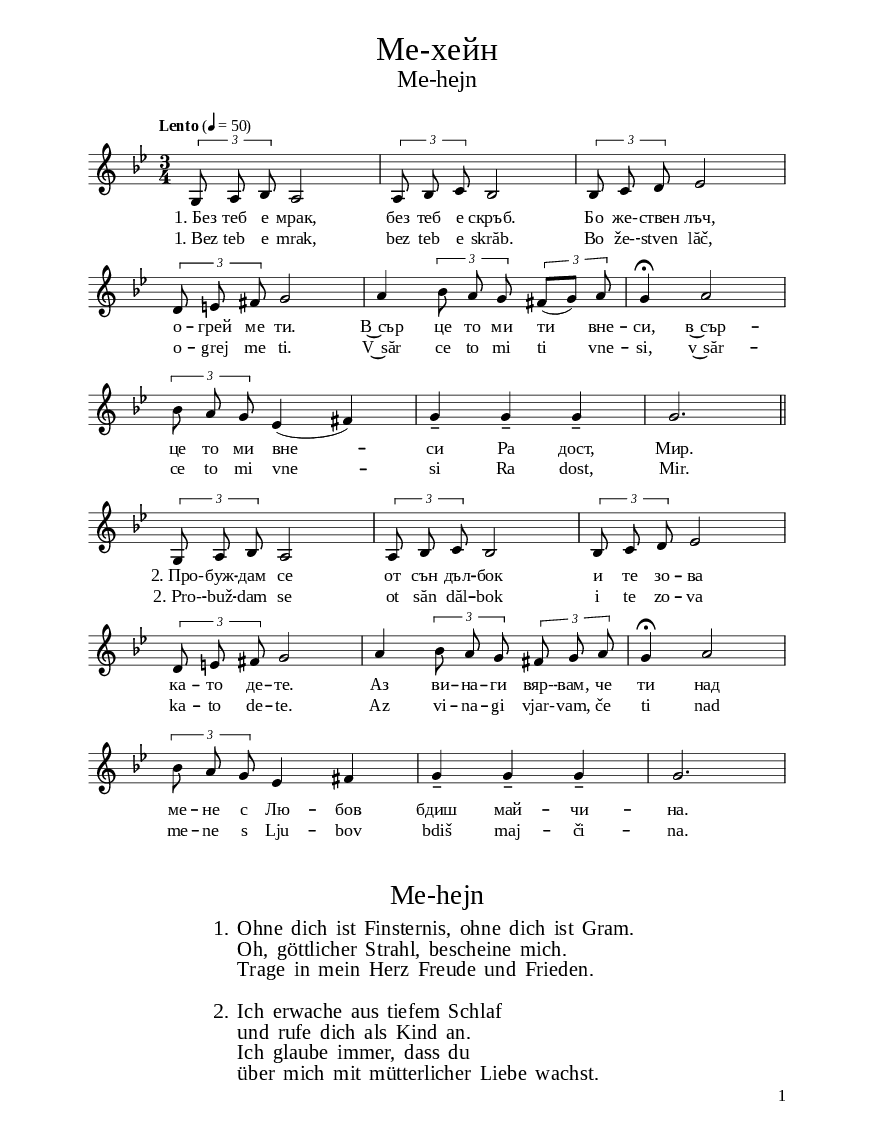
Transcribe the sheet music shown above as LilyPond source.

\version "2.24.2"

% include paper part and global functions
\include "include/globals.ily"

\bookpart {
  \label #'ref175_2
  \tocItem \markup "Ме-хейн – Me-hejn "
  \include "include/bookpart-paper.ily"
  \score {
    \include "include/score-layout.ily"

    \new Voice \absolute {
      \clef treble
      \key g \minor
      \time 3/4
      \tempoFunc "Lento" 4 "50"
      \autoBeamOff


      \times 2/3  {
        g8  a8 bes8
      }
      a2 | % 2

      \times 2/3  {
        a8  bes8 c'8
      }
      bes2 | % 3

      \times 2/3  {
        bes8  c'8 d'8
      }
      es'2 \break | % 4

      \times 2/3  {
        d'8  e'8 fis'8
      }
      g'2 | % 5
      a'4
      \times 2/3  {
        bes'8  a'8 g'8
      }

      \times 2/3  {
         fis'8 ( [g'8])  a'8
      }
      | % 6
      g'4 ^\fermata a'2 \break | % 7

      \times 2/3  {
        bes'8  a'8 g'8
      }
      \slurSolid
      es'4

      ( fis'4 )| % 8
      g'4 -- g'4 -- g'4 -- | % 9
      g'2. \bar "||" \break


      \times 2/3  {
        g8  a8 bes8
      }
      a2 | % 2

      \times 2/3  {
        a8  bes8 c'8
      }
      bes2 | % 3

      \times 2/3  {
        bes8  c'8 d'8
      }
      es'2 \break | % 4

      \times 2/3  {
        d'8  e'8 fis'8
      }
      g'2 | % 5
      a'4
      \times 2/3  {
        bes'8  a'8 g'8
      }

      \times 2/3  {
         fis'8 g'8  a'8
      }
      | % 6
      g'4 ^\fermata a'2 \break | % 7

      \times 2/3  {
        bes'8  a'8 g'8
      }
      es'4

       fis'4 | % 8
      g'4 -- g'4 -- g'4 -- | % 9
      g'2. 
    }

    \addlyrics {
      "1. Без" теб е мрак, без теб е скръб. Бо "же-" -- ствен лъч,
      о -- грей ме ти. В~сър це то ми ти вне -- си, в~сър -- це то ми вне -- си Ра дост, Мир.
        "2. Про-" -- буж -- дам се от сън дъл -- бок и те зо -- ва  ка -- то  де -- те.  
    Аз  ви -- на -- ги  "вяр-" -- вам,  че  ти над  ме -- не  с  Лю -- бов  бдиш  май -- чи -- на.
    }

    \addlyrics {
         "1. Bez" teb e mrak, bez teb e skrăb. Bo "že-" -- stven lăč,
      o -- grej me ti. V~săr ce to mi ti vne -- si, v~săr -- ce to mi vne -- si Ra dost, Mir.
        "2. Pro-" -- buž -- dam se ot săn dăl -- bok i te zo -- va  ka -- to  de -- te.  
    Az  vi -- na -- gi  "vjar-" -- vam,  če  ti nad  me -- ne  s  Lju -- bov  bdiš  maj -- či -- na.
    }

      \header {
        title = \titleFunc "Ме-хейн" "Me-hejn"
      }

      \midi{}

    } % score


    \markup \empty-one

    % include foreign translation(s) of the song
    \version "2.24.2"

\markup \fill-line { \fontsize #deTitleFontSize "Me-hejn" }
\markup \null
\markup \fontsize #deCoupletFontSize {
  \hspace #12
  \override #`(baseline-skip . ,deCoupletBaselineSkip)

  \column {



    \line { 1.  Ohne dich ist Finsternis, ohne dich ist Gram.}
    \line { "   " Oh, göttlicher Strahl, bescheine mich.}
    \line { "   " Trage in mein Herz Freude und Frieden.}
    \line { "   "}
    \line {2. Ich erwache aus tiefem Schlaf }
    \line { "   " und rufe dich als Kind an.}
    \line { "   " Ich glaube immer, dass du}
    \line { "   " über mich mit mütterlicher Liebe wachst.}

  }
}

    \markup \empty-two

    \markup \fill-line { \fontsize #deTitleFontSize "Ме-хейн II*" }

    \markup  \fontsize #bgCoupletFontSize {
      \hspace #2
      \override #'(baseline-skip . 1.8)
      \column {
        \line { 1. В'дни на борба, в'дни на печал, }
        \line {   "   "  далеч от теб мой роден край,}
        \line {   "   " аз винаги мисля за теб,}
        \line {   "   " аз винаги мисля  мисля за теб.}
      }

      \hspace #3
      \override #'(baseline-skip . 1.8)
      \column {
        \line { 1. V'dni na borba, v'dni na pečal, }
        \line {   "   "  daleč ot teb moj roden kraj,}
        \line {   "   "  az vinagi mislja za teb,}
        \line {   "   " az vinagi mislja  mislja za teb.}
      } %column
    } % markup
    \markup \empty-one
    \version "2.24.2"

\markup \fill-line { \fontsize #deTitleFontSize "Me-hejn II" }
\markup \null
\markup \null
\markup \fontsize #deCoupletFontSize {
  \hspace #8
  \override #`(baseline-skip . ,deCoupletBaselineSkip)

  \column {

 \line { 1. In Tagen des Kampfes, in Tagen der Trauer, }
 \line { "   " weit weg von dir oh, mein Heimatland,}
 \line { "   " ich denke immer an dich, }
 \line { "   " ich denke, ich denke immer an dich. }

  }
}


  } % bookpart

  % Più mosso
  %
